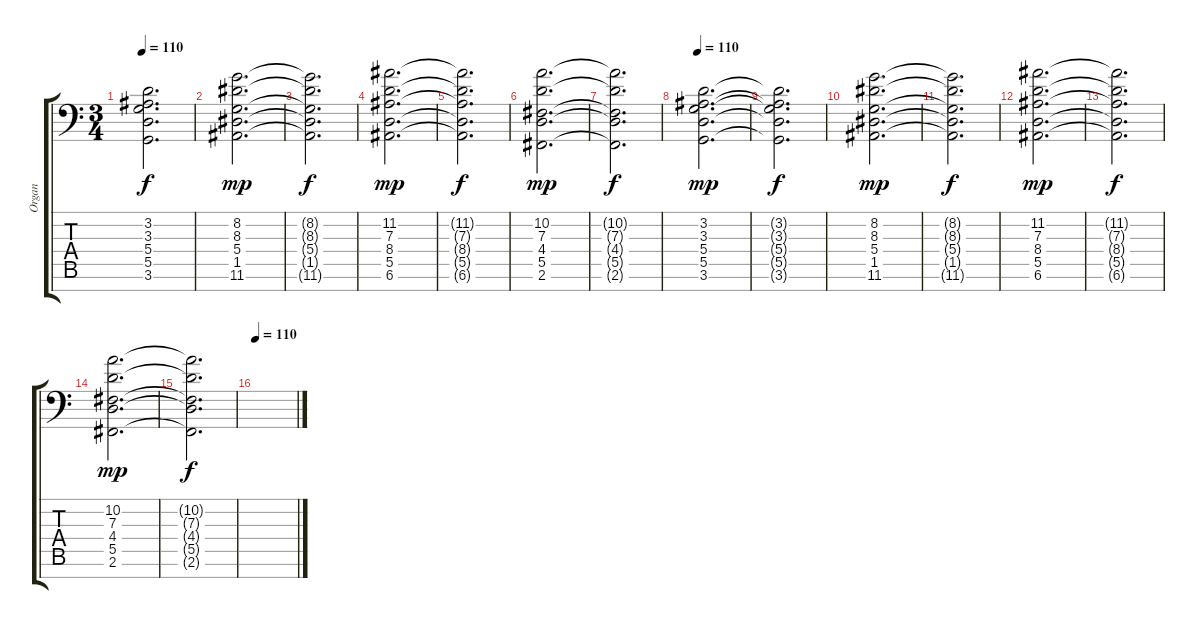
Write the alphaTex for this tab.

\track ("Organ" "Organ") {instrument churchorgan}
\staff {score tabs}
\tuning (E4 B3 G3 D3 A2 E2 C0) {hide}
\ts (3 4)
\tempo 110
\clef f4
\ks c
(3.2{t} 3.3{t} 5.4{t} 5.5{t} 3.6{t}).2{d dy f} |
(8.2 8.3 5.4 1.5 11.6).2{d dy mp} |
(8.2{t} 8.3{t} 5.4{t} 1.5{t} 11.6{t}).2{d dy f} |
(11.2 7.3 8.4 5.5 6.6).2{d dy mp} |
(11.2{t} 7.3{t} 8.4{t} 5.5{t} 6.6{t}).2{d dy f} |
(10.2 7.3 4.4 5.5 2.6).2{d dy mp} |
(10.2{t} 7.3{t} 4.4{t} 5.5{t} 2.6{t}).2{d dy f} |
\tempo 110
(3.2 3.3 5.4 5.5 3.6).2{d dy mp} |
(3.2{t} 3.3{t} 5.4{t} 5.5{t} 3.6{t}).2{d dy f} |
(8.2 8.3 5.4 1.5 11.6).2{d dy mp} |
(8.2{t} 8.3{t} 5.4{t} 1.5{t} 11.6{t}).2{d dy f} |
(11.2 7.3 8.4 5.5 6.6).2{d dy mp} |
(11.2{t} 7.3{t} 8.4{t} 5.5{t} 6.6{t}).2{d dy f} |
(10.2 7.3 4.4 5.5 2.6).2{d dy mp} |
(10.2{t} 7.3{t} 4.4{t} 5.5{t} 2.6{t}).2{d dy f} |
\tempo 110
